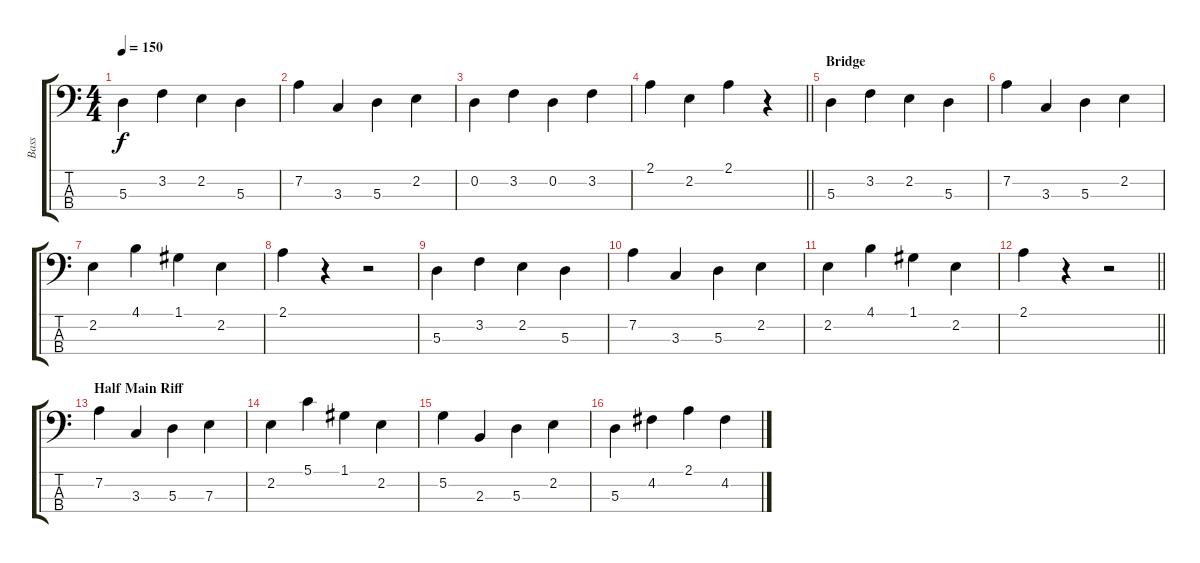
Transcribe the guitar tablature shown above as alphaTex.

\track ("Bass" "Bass") {instrument electricbassfinger}
\staff {score tabs}
\tuning (G2 D2 A1 E1) {hide}
\ts (4 4)
\tempo 150
\clef f4
\ks c
5.3.4{dy f} 3.2.4 2.2.4 5.3.4 |
7.2.4 3.3.4 5.3.4 2.2.4 |
0.2.4 3.2.4 0.2.4 3.2.4 |
\barLineRight lightlight
2.1.4 2.2.4 2.1.4 r.4 |
\section ("" "Bridge")
5.3.4 3.2.4 2.2.4 5.3.4 |
7.2.4 3.3.4 5.3.4 2.2.4 |
2.2.4 4.1.4 1.1.4 2.2.4 |
2.1.4 r.4 r.2 |
5.3.4 3.2.4 2.2.4 5.3.4 |
7.2.4 3.3.4 5.3.4 2.2.4 |
2.2.4 4.1.4 1.1.4 2.2.4 |
\barLineRight lightlight
2.1.4 r.4 r.2 |
\section ("" "Half Main Riff")
7.2.4 3.3.4 5.3.4 7.3.4 |
2.2.4 5.1.4 1.1.4 2.2.4 |
5.2.4 2.3.4 5.3.4 2.2.4 |
5.3.4 4.2.4 2.1.4 4.2.4
